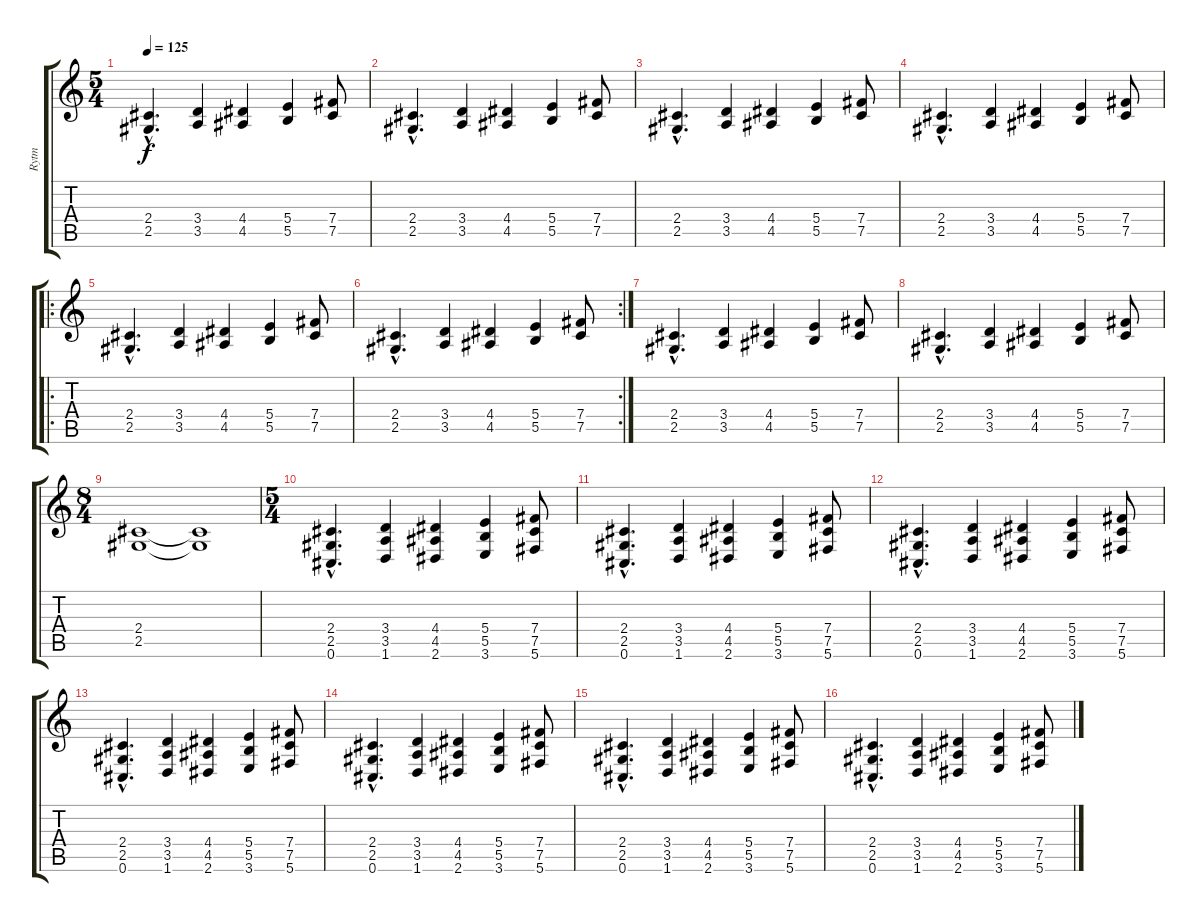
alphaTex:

\track ("Rytm" "Rytm") {instrument overdrivenguitar}
\staff {score tabs}
\tuning (Db4 Ab3 E3 B2 Gb2 Db2) {hide}
\ts (5 4)
\tempo 125
\clef g2
\ks c
(2.4{hac} 2.5{hac}).4{d dy f instrument electricguitarclean} (3.4 3.5).4{volume 13 balance 11 instrument electricguitarclean} (4.4 4.5).4{volume 13 balance 11 instrument electricguitarclean} (5.4 5.5).4 (7.4 7.5).8 |
(2.4{hac} 2.5{hac}).4{d instrument electricguitarclean} (3.4 3.5).4{volume 13 balance 11 instrument electricguitarclean} (4.4 4.5).4{volume 13 balance 11 instrument electricguitarclean} (5.4 5.5).4 (7.4 7.5).8 |
(2.4{hac} 2.5{hac}).4{d instrument electricguitarclean} (3.4 3.5).4{volume 13 balance 11 instrument electricguitarclean} (4.4 4.5).4{volume 13 balance 11 instrument electricguitarclean} (5.4 5.5).4 (7.4 7.5).8 |
(2.4{hac} 2.5{hac}).4{d instrument electricguitarclean} (3.4 3.5).4{volume 13 balance 11 instrument electricguitarclean} (4.4 4.5).4{volume 13 balance 11 instrument electricguitarclean} (5.4 5.5).4 (7.4 7.5).8 |
\ro
(2.4{hac} 2.5{hac}).4{d instrument electricguitarclean} (3.4 3.5).4{volume 13 balance 11 instrument electricguitarclean} (4.4 4.5).4{volume 13 balance 11 instrument electricguitarclean} (5.4 5.5).4 (7.4 7.5).8 |
\rc 2
(2.4{hac} 2.5{hac}).4{d instrument electricguitarclean} (3.4 3.5).4{volume 13 balance 11 instrument electricguitarclean} (4.4 4.5).4{volume 13 balance 11 instrument electricguitarclean} (5.4 5.5).4 (7.4 7.5).8 |
(2.4{hac} 2.5{hac}).4{d instrument electricguitarclean} (3.4 3.5).4{volume 13 balance 11 instrument electricguitarclean} (4.4 4.5).4{volume 13 balance 11 instrument electricguitarclean} (5.4 5.5).4 (7.4 7.5).8 |
(2.4{hac} 2.5{hac}).4{d instrument electricguitarclean} (3.4 3.5).4{volume 13 balance 11 instrument electricguitarclean} (4.4 4.5).4{volume 13 balance 11 instrument electricguitarclean} (5.4 5.5).4 (7.4 7.5).8 |
\ts (8 4)
(2.4 2.5).1{instrument electricguitarclean} (2.4{t} 2.5{t}).1{instrument electricguitarclean} |
\ts (5 4)
(2.4{hac} 2.5{hac} 0.6{hac}).4{d volume 13 balance 11 instrument overdrivenguitar} (3.4 3.5 1.6).4 (4.4 4.5 2.6).4 (5.4 5.5 3.6).4 (7.4 7.5 5.6).8 |
(2.4{hac} 2.5{hac} 0.6{hac}).4{d volume 13 balance 11 instrument overdrivenguitar} (3.4 3.5 1.6).4 (4.4 4.5 2.6).4 (5.4 5.5 3.6).4 (7.4 7.5 5.6).8 |
(2.4{hac} 2.5{hac} 0.6{hac}).4{d volume 13 balance 11 instrument overdrivenguitar} (3.4 3.5 1.6).4 (4.4 4.5 2.6).4 (5.4 5.5 3.6).4 (7.4 7.5 5.6).8 |
(2.4{hac} 2.5{hac} 0.6{hac}).4{d volume 13 balance 11 instrument overdrivenguitar} (3.4 3.5 1.6).4 (4.4 4.5 2.6).4 (5.4 5.5 3.6).4 (7.4 7.5 5.6).8 |
(2.4{hac} 2.5{hac} 0.6{hac}).4{d volume 13 balance 11 instrument overdrivenguitar} (3.4 3.5 1.6).4 (4.4 4.5 2.6).4 (5.4 5.5 3.6).4 (7.4 7.5 5.6).8 |
(2.4{hac} 2.5{hac} 0.6{hac}).4{d volume 13 balance 11 instrument overdrivenguitar} (3.4 3.5 1.6).4 (4.4 4.5 2.6).4 (5.4 5.5 3.6).4 (7.4 7.5 5.6).8 |
(2.4{hac} 2.5{hac} 0.6{hac}).4{d volume 13 balance 11 instrument overdrivenguitar} (3.4 3.5 1.6).4 (4.4 4.5 2.6).4 (5.4 5.5 3.6).4 (7.4 7.5 5.6).8
